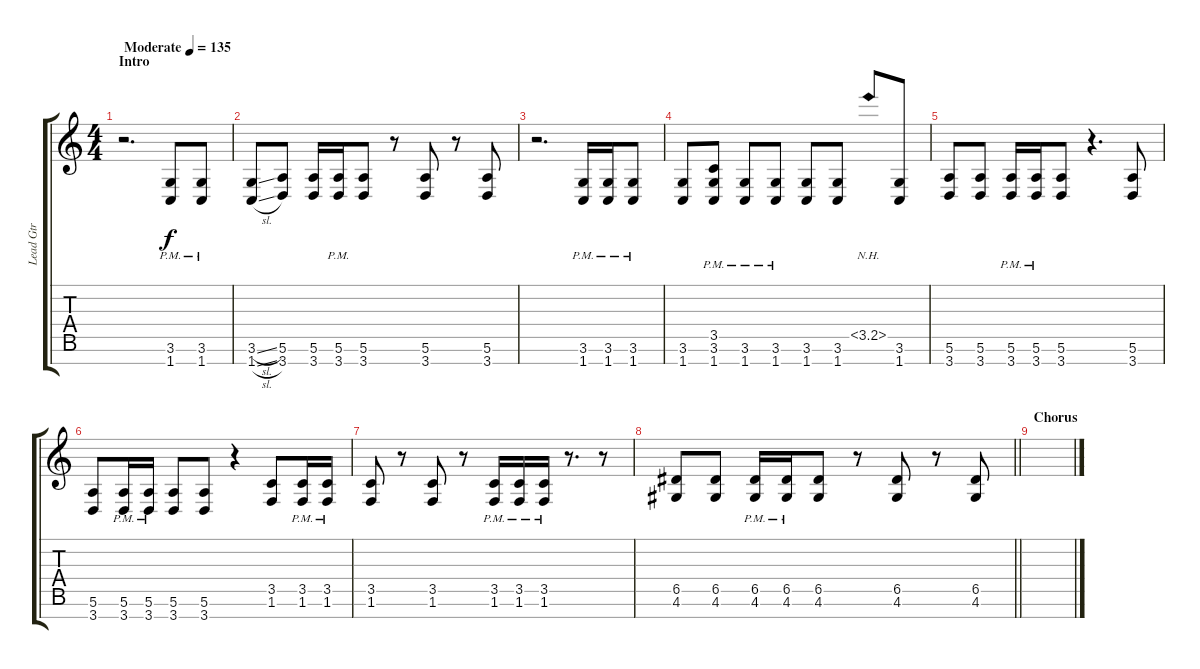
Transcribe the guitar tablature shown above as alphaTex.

\track ("Lead Gtr" "Lead Gtr") {instrument distortionguitar}
\staff {score tabs}
\tuning (E4 B3 G3 D3 A2 E2 B1) {hide}
\ts (4 4)
\section ("" "Intro")
\tempo (135 "Moderate")
\clef g2
\ks c
r.2{d dy f instrument distortionguitar} (3.6{pm} 1.7{pm}).8 (3.6{pm} 1.7{pm}).8 |
(3.6{sl} 1.7{sl}).8 (5.6 3.7).8 (5.6 3.7).16 (5.6{pm} 3.7{pm}).16 (5.6 3.7).8 r.8 (5.6 3.7).8 r.8 (5.6 3.7).8 |
r.2{d} (3.6{pm} 1.7{pm}).16 (3.6{pm} 1.7{pm}).16 (3.6{pm} 1.7{pm}).8 |
(3.6 1.7).8 (3.5{pm} 3.6{pm} 1.7{pm}).8 (3.6{pm} 1.7{pm}).8 (3.6{pm} 1.7{pm}).8 (3.6 1.7).8 (3.6 1.7).8 3.5{nh}.8 (3.6 1.7).8 |
(5.6 3.7).8 (5.6 3.7).8 (5.6{pm} 3.7{pm}).16 (5.6{pm} 3.7{pm}).16 (5.6 3.7).8 r.4{d} (5.6 3.7).8 |
(5.6 3.7).8 (5.6{pm} 3.7{pm}).16 (5.6{pm} 3.7{pm}).16 (5.6 3.7).8 (5.6 3.7).8 r.4 (3.5 1.6).8 (3.5{pm} 1.6{pm}).16 (3.5{pm} 1.6{pm}).16 |
(3.5 1.6).8 r.8 (3.5 1.6).8 r.8 (3.5{pm} 1.6{pm}).16 (3.5{pm} 1.6{pm}).16 (3.5{pm} 1.6{pm}).16 r.8{d} r.8 |
\barLineRight lightlight
(6.5 4.6).8 (6.5 4.6).8 (6.5{pm} 4.6{pm}).16 (6.5{pm} 4.6{pm}).16 (6.5 4.6).8 r.8 (6.5 4.6).8 r.8 (6.5 4.6).8 |
\section ("" "Chorus")
